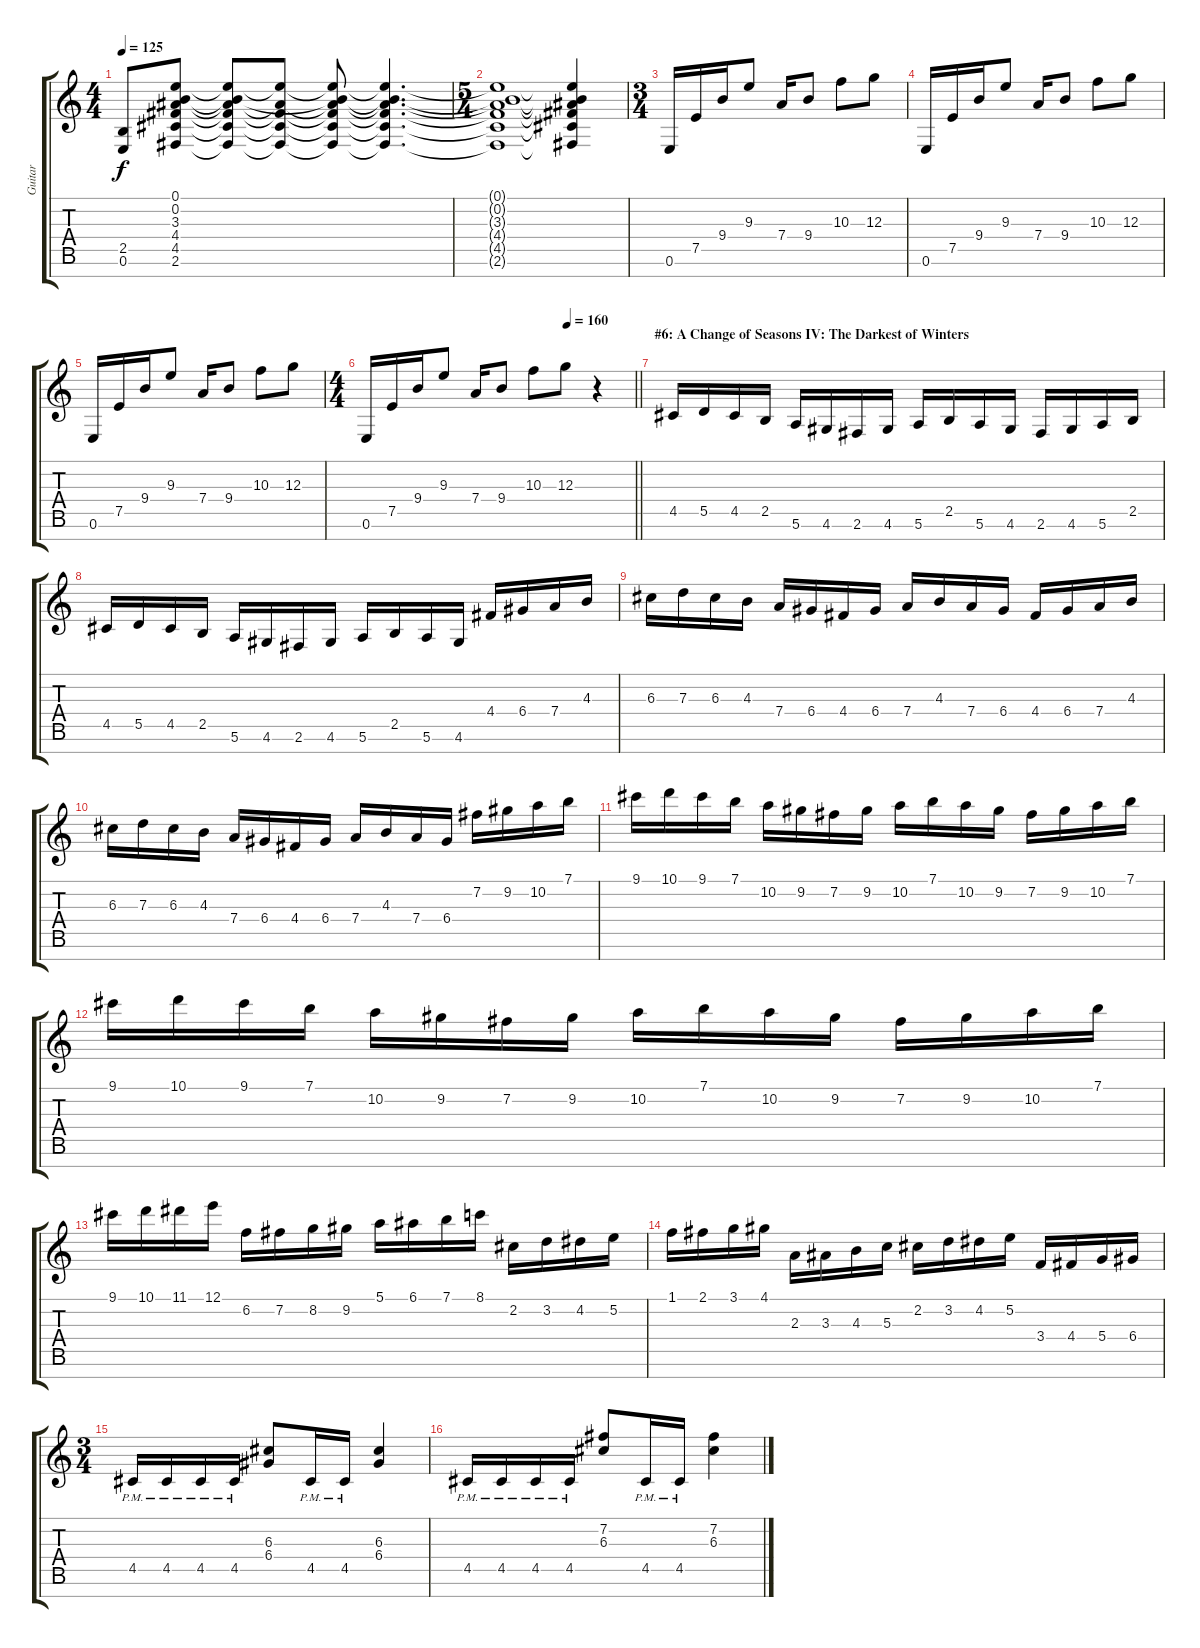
\track ("Guitar" "Guitar") {instrument distortionguitar}
\staff {score tabs}
\tuning (E4 B3 G3 D3 A2 E2 B1) {hide}
\ts (4 4)
\tempo 125
\clef g2
\ks c
(2.5 0.6).8{dy f} (0.1 0.2 3.3 4.4 4.5 2.6).8 (0.1{t} 0.2{t} 3.3{t} 4.4{t} 4.5{t} 2.6{t}).8 (0.1{t} 3.3{t} 4.4{t} 4.5{t} 2.6{t}).8 (0.1{t} 0.2{t} 3.3{t} 4.4{t} 4.5{t} 2.6{t}).8 (0.1{t} 0.2{t} 3.3{t} 4.4{t} 4.5{t} 2.6{t}).4{d} |
\ts (5 4)
(0.1{t} 0.2{t} 3.3{t} 4.4{t} 4.5{t} 2.6{t}).1 (0.1{t} 0.2{t} 3.3{t} 4.4{t} 4.5{t} 2.6{t}).4 |
\ts (3 4)
0.6.16 7.5.16 9.4.16 9.3.8 7.4.16 9.4.8 10.3.8 12.3.8 |
0.6.16 7.5.16 9.4.16 9.3.8 7.4.16 9.4.8 10.3.8 12.3.8 |
0.6.16 7.5.16 9.4.16 9.3.8 7.4.16 9.4.8 10.3.8 12.3.8 |
\ts (4 4)
\tempo (160 0.75)
\barLineRight lightlight
0.6.16 7.5.16 9.4.16 9.3.8 7.4.16 9.4.8 10.3.8 12.3.8 r.4 |
\section ("" "#6: A Change of Seasons IV: The Darkest of Winters")
4.5.16 5.5.16 4.5.16 2.5.16 5.6.16 4.6.16 2.6.16 4.6.16 5.6.16 2.5.16 5.6.16 4.6.16 2.6.16 4.6.16 5.6.16 2.5.16 |
4.5.16 5.5.16 4.5.16 2.5.16 5.6.16 4.6.16 2.6.16 4.6.16 5.6.16 2.5.16 5.6.16 4.6.16 4.4.16 6.4.16 7.4.16 4.3.16 |
6.3.16 7.3.16 6.3.16 4.3.16 7.4.16 6.4.16 4.4.16 6.4.16 7.4.16 4.3.16 7.4.16 6.4.16 4.4.16 6.4.16 7.4.16 4.3.16 |
6.3.16 7.3.16 6.3.16 4.3.16 7.4.16 6.4.16 4.4.16 6.4.16 7.4.16 4.3.16 7.4.16 6.4.16 7.2.16 9.2.16 10.2.16 7.1.16 |
9.1.16 10.1.16 9.1.16 7.1.16 10.2.16 9.2.16 7.2.16 9.2.16 10.2.16 7.1.16 10.2.16 9.2.16 7.2.16 9.2.16 10.2.16 7.1.16 |
9.1.16 10.1.16 9.1.16 7.1.16 10.2.16 9.2.16 7.2.16 9.2.16 10.2.16 7.1.16 10.2.16 9.2.16 7.2.16 9.2.16 10.2.16 7.1.16 |
9.1.16 10.1.16 11.1.16 12.1.16 6.2.16 7.2.16 8.2.16 9.2.16 5.1.16 6.1.16 7.1.16 8.1.16 2.2.16 3.2.16 4.2.16 5.2.16 |
1.1.16 2.1.16 3.1.16 4.1.16 2.3.16 3.3.16 4.3.16 5.3.16 2.2.16 3.2.16 4.2.16 5.2.16 3.4.16 4.4.16 5.4.16 6.4.16 |
\ts (3 4)
4.5{pm}.16 4.5{pm}.16 4.5{pm}.16 4.5{pm}.16 (6.3 6.4).8 4.5{pm}.16 4.5{pm}.16 (6.3 6.4).4 |
4.5{pm}.16 4.5{pm}.16 4.5{pm}.16 4.5{pm}.16 (7.2 6.3).8 4.5{pm}.16 4.5{pm}.16 (7.2 6.3).4
